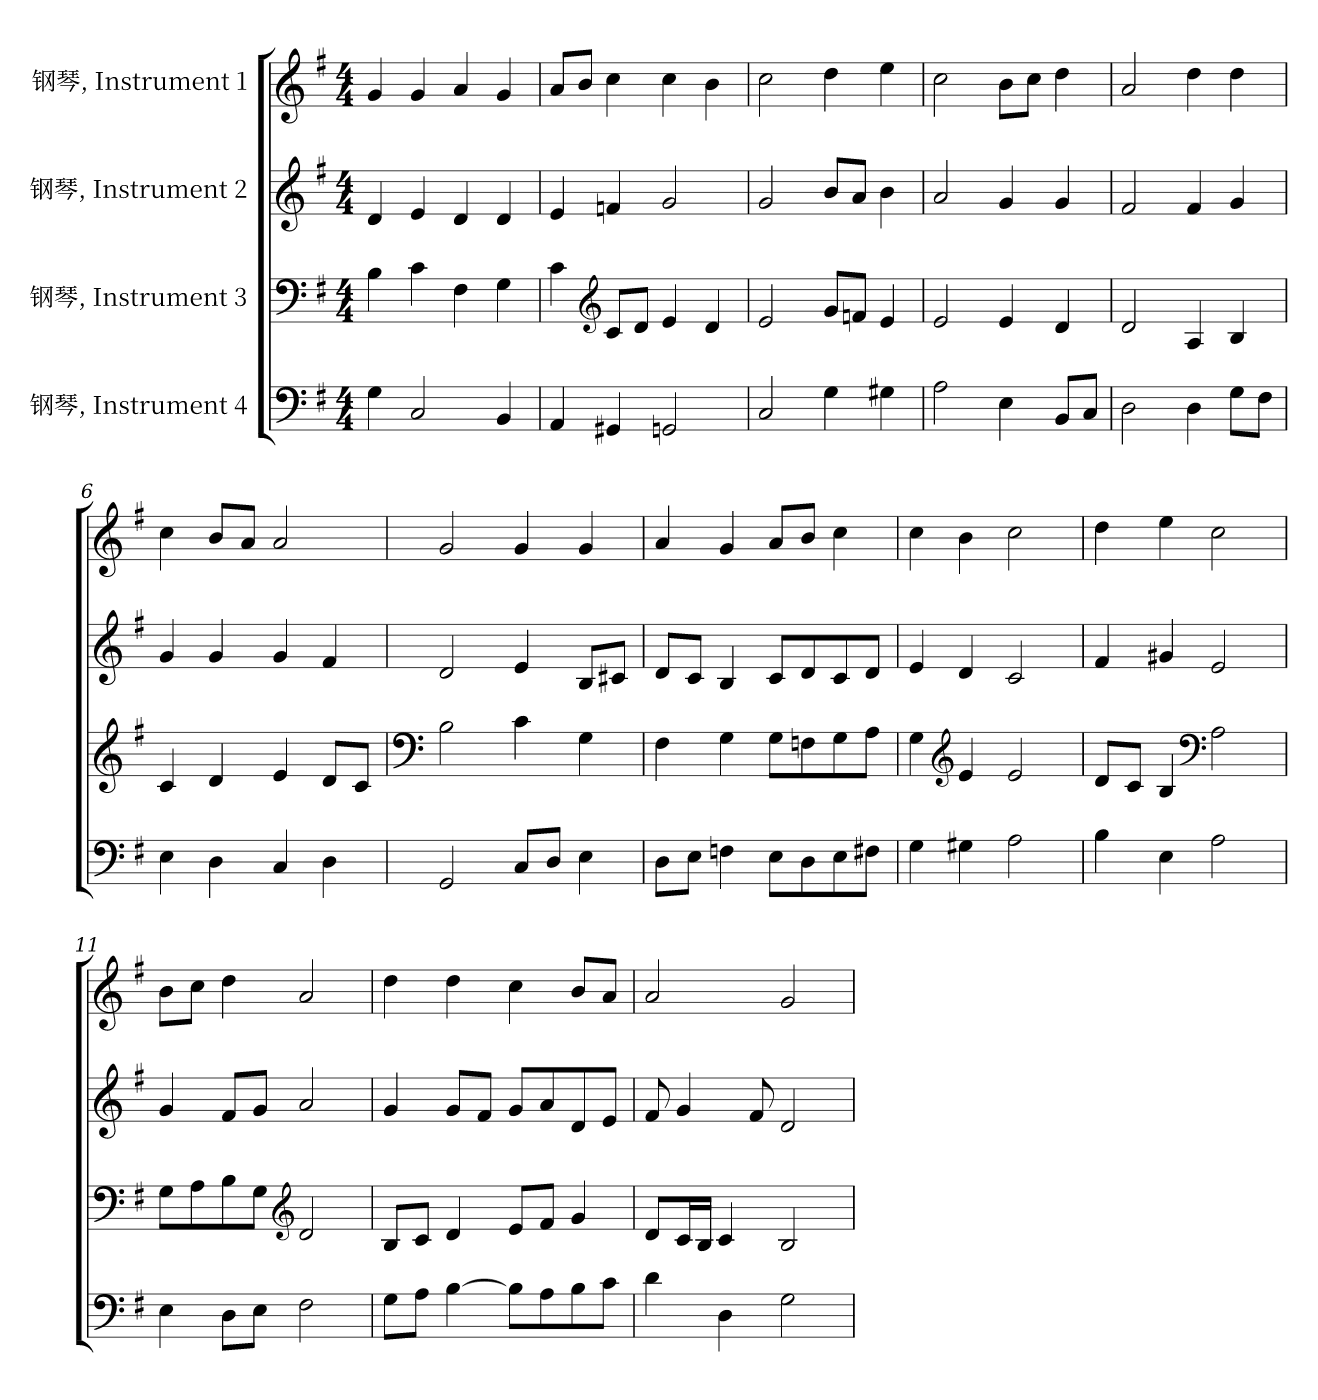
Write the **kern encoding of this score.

**kern	**kern	**kern	**kern
*part4	*part3	*part2	*part1
*staff4	*staff3	*staff2	*staff1
*I"钢琴, Instrument 4	*I"钢琴, Instrument 3	*I"钢琴, Instrument 2	*I"钢琴, Instrument 1
*clefF4	*clefF4	*clefG2	*clefG2
*k[f#]	*k[f#]	*k[f#]	*k[f#]
*M4/4	*M4/4	*M4/4	*M4/4
*MM96	*MM96	*MM96	*MM96
=1	=1	=1	=1
4G\	4B\	4d/	4g/
2C/	4c\	4e/	4g/
.	4F#\	4d/	4a/
4BB/	4G\	4d/	4g/
=2	=2	=2	=2
4AA/	4c\	4e/	8a/L
.	.	.	8b/J
*	*clefG2	*	*
4GG#X/	8c/L	4fn/	4cc\
.	8d/J	.	.
2GGn/	4e/	2g/	4cc\
.	4d/	.	4b\
=3	=3	=3	=3
2C/	2e/	2g/	2cc\
4G\	8g/L	8b/L	4dd\
.	8fn/J	8a/J	.
4G#X\	4e/	4b\	4ee\
=4	=4	=4	=4
2A\	2e/	2a/	2cc\
4E\	4e/	4g/	8b\L
.	.	.	8cc\J
8BB/L	4d/	4g/	4dd\
8C/J	.	.	.
=5	=5	=5	=5
2D\	2d/	2f#/	2a/
4D\	4A/	4f#/	4dd\
8G\L	4B/	4g/	4dd\
8F#\J	.	.	.
=6	=6	=6	=6
4E\	4c/	4g/	4cc\
4D\	4d/	4g/	8b/L
.	.	.	8a/J
4C/	4e/	4g/	2a/
4D\	8d/L	4f#/	.
.	8c/J	.	.
!!LO:LB:g=z
=7	=7	=7	=7
*	*clefF4	*	*
2GG/	2B\	2d/	2g/
8C/L	4c\	4e/	4g/
8D/J	.	.	.
4E\	4G\	8B/L	4g/
.	.	8c#X/J	.
=8	=8	=8	=8
8D\L	4F#\	8d/L	4a/
8E\J	.	8c/J	.
4Fn\	4G\	4B/	4g/
8E\L	8G\L	8c/L	8a/L
8D\	8Fn\	8d/	8b/J
8E\	8G\	8c/	4cc\
8F#X\J	8A\J	8d/J	.
=9	=9	=9	=9
4G\	4G\	4e/	4cc\
*	*clefG2	*	*
4G#X\	4e/	4d/	4b\
2A\	2e/	2c/	2cc\
=10	=10	=10	=10
4B\	8d/L	4f#/	4dd\
.	8c/J	.	.
4E\	4B/	4g#X/	4ee\
*	*clefF4	*	*
2A\	2A\	2e/	2cc\
=11	=11	=11	=11
4E\	8G\L	4g/	8b\L
.	8A\	.	8cc\J
8D\L	8B\	8f#/L	4dd\
8E\J	8G\J	8g/J	.
*	*clefG2	*	*
2F#\	2d/	2a/	2a/
!!LO:LB:g=z
=12	=12	=12	=12
8G\L	8B/L	4g/	4dd\
8A\J	8c/J	.	.
[4B\	4d/	8g/L	4dd\
.	.	8f#/J	.
8B\L]	8e/L	8g/L	4cc\
8A\	8f#/J	8a/	.
8B\	4g/	8d/	8b/L
8c\J	.	8e/J	8a/J
=13	=13	=13	=13
4d\	8d/L	8f#/	2a/
.	16c/L	4g/	.
.	16B/JJ	.	.
4D\	4c/	.	.
.	.	8f#/	.
2G\	2B/	2d/	2g/
=	=	=	=
*-	*-	*-	*-
